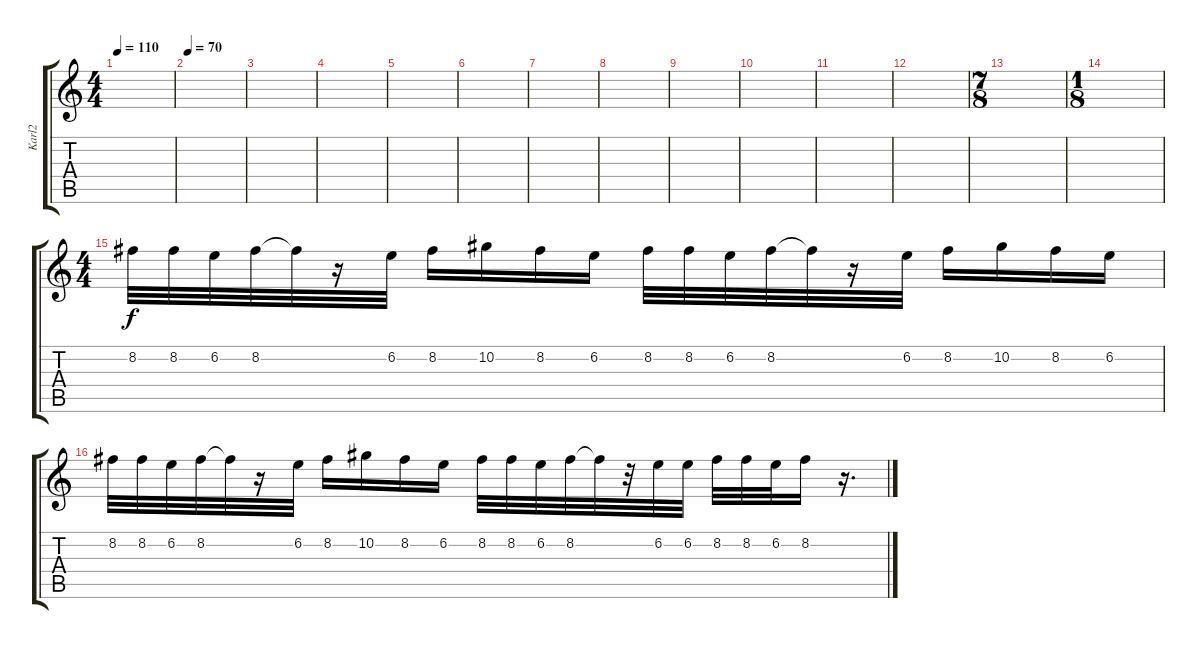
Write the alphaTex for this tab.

\track ("Karl2" "Karl2") {instrument overdrivenguitar}
\staff {score tabs}
\tuning (Eb4 Bb3 Gb3 Db3 Ab2 Eb2) {hide}
\ts (4 4)
\tempo 110
\clef g2
\ks c
|
\tempo 70
|
|
|
|
|
|
|
|
|
|
|
\ts (7 8)
|
\ts (1 8)
|
\ts (4 4)
8.2.32 8.2.32 6.2.32 8.2.32 8.2{t}.32 r.16 6.2.32 8.2.16 10.2.16 8.2.16 6.2.16 8.2.32 8.2.32 6.2.32 8.2.32 8.2{t}.32 r.16 6.2.32 8.2.16 10.2.16 8.2.16 6.2.16 |
8.2.32 8.2.32 6.2.32 8.2.32 8.2{t}.32 r.16 6.2.32 8.2.16 10.2.16 8.2.16 6.2.16 8.2.32 8.2.32 6.2.32 8.2.32 8.2{t}.32 r.32 6.2.32 6.2.32 8.2.32 8.2.32 6.2.32 8.2.16 r.16{d}
